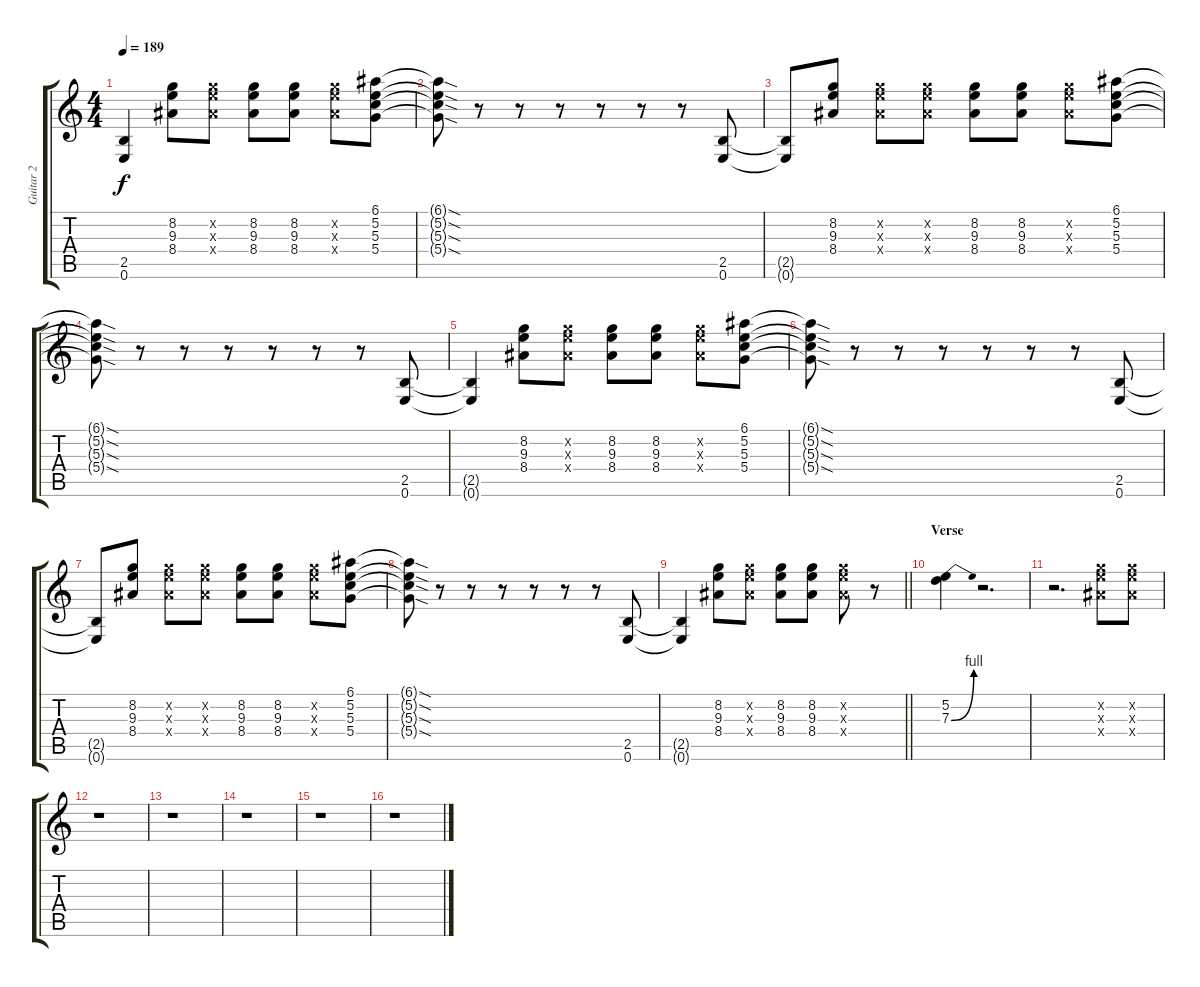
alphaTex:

\track ("Guitar 2" "Guitar 2") {instrument overdrivenguitar}
\staff {score tabs}
\tuning (E4 B3 G3 D3 A2 E2) {hide}
\ts (4 4)
\tempo 189
\clef g2
\ks c
(2.5{t} 0.6{t}).4{dy f} (8.2 9.3 8.4).8 (8.2{x} 9.3{x} 8.4{x}).8 (8.2 9.3 8.4).8 (8.2 9.3 8.4).8 (8.2{x} 9.3{x} 8.4{x}).8 (6.1 5.2 5.3 5.4).8 |
(6.1{sod t} 5.2{sod t} 5.3{sod t} 5.4{sod t}).8 r.8 r.8 r.8 r.8 r.8 r.8 (2.5 0.6).8 |
(2.5{t} 0.6{t}).8 (8.2 9.3 8.4).8 (8.2{x} 9.3{x} 8.4{x}).8 (8.2{x} 9.3{x} 8.4{x}).8 (8.2 9.3 8.4).8 (8.2 9.3 8.4).8 (8.2{x} 9.3{x} 8.4{x}).8 (6.1 5.2 5.3 5.4).8 |
(6.1{sod t} 5.2{sod t} 5.3{sod t} 5.4{sod t}).8 r.8 r.8 r.8 r.8 r.8 r.8 (2.5 0.6).8 |
(2.5{t} 0.6{t}).4 (8.2 9.3 8.4).8 (8.2{x} 9.3{x} 8.4{x}).8 (8.2 9.3 8.4).8 (8.2 9.3 8.4).8 (8.2{x} 9.3{x} 8.4{x}).8 (6.1 5.2 5.3 5.4).8 |
(6.1{sod t} 5.2{sod t} 5.3{sod t} 5.4{sod t}).8 r.8 r.8 r.8 r.8 r.8 r.8 (2.5 0.6).8 |
(2.5{t} 0.6{t}).8 (8.2 9.3 8.4).8 (8.2{x} 9.3{x} 8.4{x}).8 (8.2{x} 9.3{x} 8.4{x}).8 (8.2 9.3 8.4).8 (8.2 9.3 8.4).8 (8.2{x} 9.3{x} 8.4{x}).8 (6.1 5.2 5.3 5.4).8 |
(6.1{sod t} 5.2{sod t} 5.3{sod t} 5.4{sod t}).8 r.8 r.8 r.8 r.8 r.8 r.8 (2.5 0.6).8 |
\barLineRight lightlight
(2.5{t} 0.6{t}).4 (8.2 9.3 8.4).8 (8.2{x} 9.3{x} 8.4{x}).8 (8.2 9.3 8.4).8 (8.2 9.3 8.4).8 (8.2{x} 9.3{x} 8.4{x}).8 r.8 |
\section ("" "Verse")
(5.2 7.3{be (bend 0 0 60 4)}).4 r.2{d} |
r.2{d} (8.2{x} 9.3{x} 8.4{x}).8 (8.2{x} 9.3{x} 8.4{x}).8 |
r.1 |
r.1 |
r.1 |
r.1 |
r.1
